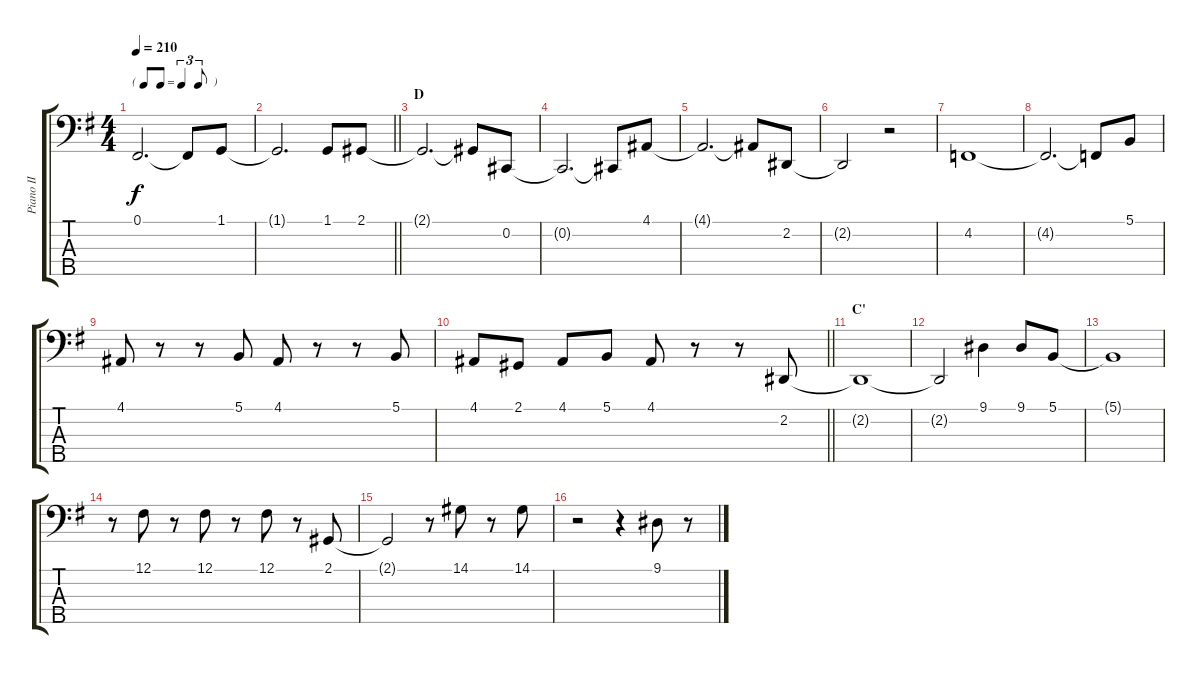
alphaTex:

\track ("Piano II" "Piano II") {instrument brightacousticpiano}
\staff {score tabs}
\tuning (Gb2 Db2 Ab1 Eb1 Bb0) {hide}
\ts (4 4)
\tf triplet8th
\tempo 210
\clef f4
\ks g
0.1{t}.2{d dy f} 0.1{t}.8 1.1.8 |
\barLineRight lightlight
1.1{t}.2{d} 1.1.8 2.1.8 |
\section ("" "D")
2.1{t}.2{d} 2.1{t}.8 0.2.8 |
0.2{t}.2{d} 0.2{t}.8 4.1.8 |
4.1{t}.2{d} 4.1{t}.8 2.2.8 |
2.2{t}.2 r.2 |
4.2.1 |
4.2{t}.2{d} 4.2{t}.8 5.1.8 |
4.1.8 r.8 r.8 5.1.8 4.1.8 r.8 r.8 5.1.8 |
\barLineRight lightlight
4.1.8 2.1.8 4.1.8 5.1.8 4.1.8 r.8 r.8 2.2.8 |
\section ("" "C'")
2.2{t}.1 |
2.2{t}.2 9.1.4 9.1.8 5.1.8 |
5.1{t}.1 |
r.8 12.1.8 r.8 12.1.8 r.8 12.1.8 r.8 2.1.8 |
2.1{t}.2 r.8 14.1.8 r.8 14.1.8 |
r.2 r.4 9.1.8 r.8
